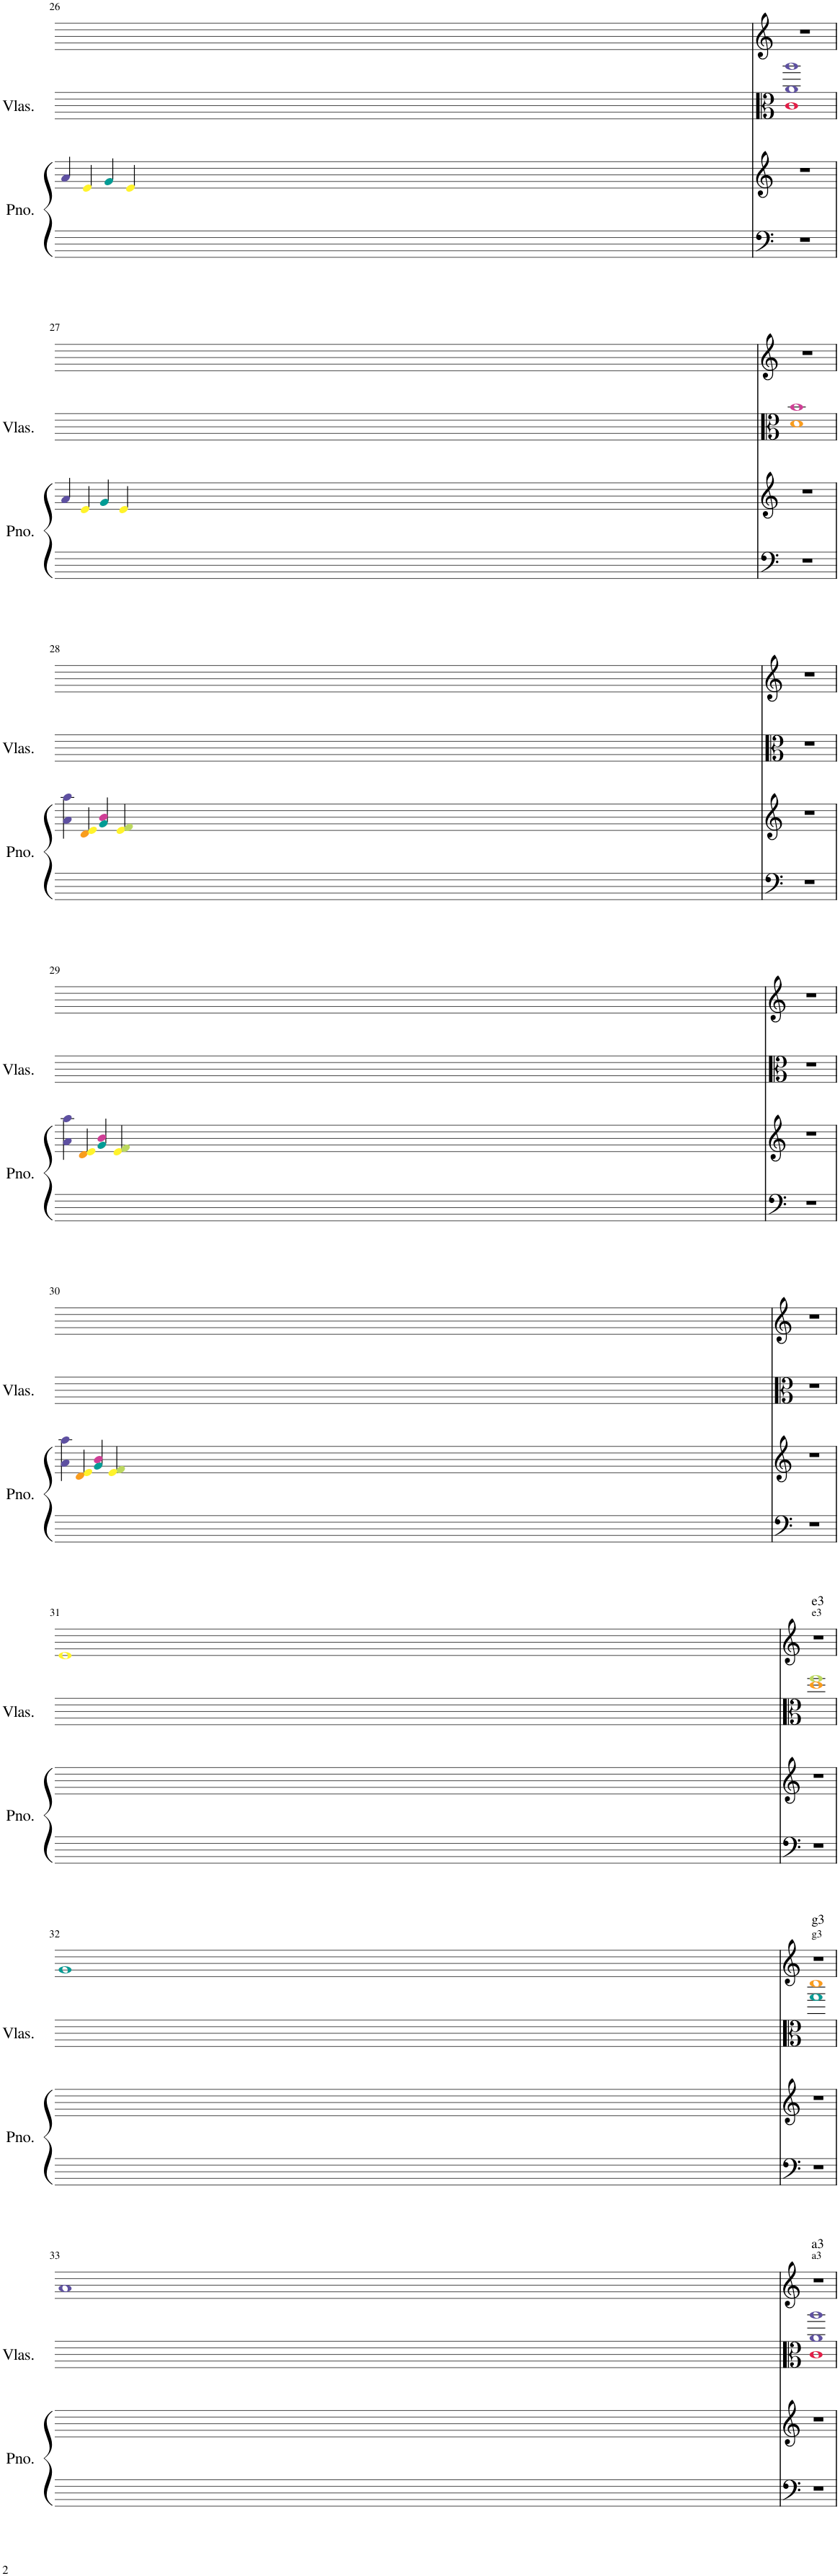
**kern	**kern	**kern	**kern
*part3	*part3	*part2	*part1
*staff4	*staff3	*staff2	*staff1
*I"Piano	*	*I"Violas	*I"StringInstrument
*I'Pno.	*	*I'Vlas.	*I'Str
!!LO:PB:g=z
*clefF4	*clefG2	*clefC3	*clefG2
*k[]	*k[]	*k[]	*k[]
*M4/4	*M4/4	*M4/4	*M4/4
=26	=26	=26	=26
000ryy	4ai/	1cj 1ai 1aai	1r
.	4eZ/	.	.
.	4gV/	.	.
.	4eZ/	.	.
.	1%7ryy	000ryy	000ryy
1r	1r	.	.
!!LO:LB:g=z
=27	=27	=27	=27
000ryy	4ai/	1dN 1bl	1r
.	4eZ/	.	.
.	4gV/	.	.
.	4eZ/	.	.
.	000ryy	000ryy	000ryy
1r	1r	1ryy	1ryy
!!LO:LB:g=z
=28	=28	=28	=28
000ryy	4ai\ 4aai\	1r	1r
.	4dN/ 4eZ/	.	.
.	4gV/ 4bl/	.	.
.	4eZ/ 4f!/	.	.
.	000ryy	000ryy	000ryy
.	.	0ryy	0ryy
1r	1r	.	.
!!LO:LB:g=z
=29	=29	=29	=29
000ryy	4ai\ 4aai\	1r	1r
.	4dN/ 4eZ/	.	.
.	4gV/ 4bl/	.	.
.	4eZ/ 4f!/	.	.
.	000ryy	000ryy	000ryy
.	.	0.ryy	0.ryy
1r	1r	.	.
!!LO:LB:g=z
=30	=30	=30	=30
000.ryy	4ai\ 4aai\	1r	1r
.	4dN/ 4eZ/	.	.
.	4gV/ 4bl/	.	.
.	4eZ/ 4f!/	.	.
.	000ryy	000.ryy	000.ryy
1r	1r	.	.
!!LO:LB:g=z
=31	=31	=31	=31
1r	1r	1ddN 1ff!	1eZ
1%30ryy	1%30ryy	1%30ryy	1%28ryy
!	!	!	!LO:TX:a:t=e3
!	!	!	!LO:TX:a:t=e3
.	.	.	1r
!!LO:LB:g=z
=32	=32	=32	=32
1r	1r	1ggV 1dddN	1gV
1%30ryy	1%30ryy	1%30ryy	1%28ryy
!	!	!	!LO:TX:a:t=g3
!	!	!	!LO:TX:a:t=g3
.	.	.	1r
!!LO:LB:g=z
=33	=33	=33	=33
1r	1r	1cj 1ai 1aai	1ai
1%30ryy	1%30ryy	1%30ryy	1%28ryy
!	!	!	!LO:TX:a:t=a3
!	!	!	!LO:TX:a:t=a3
.	.	.	1r
=	=	=	=
*-	*-	*-	*-
